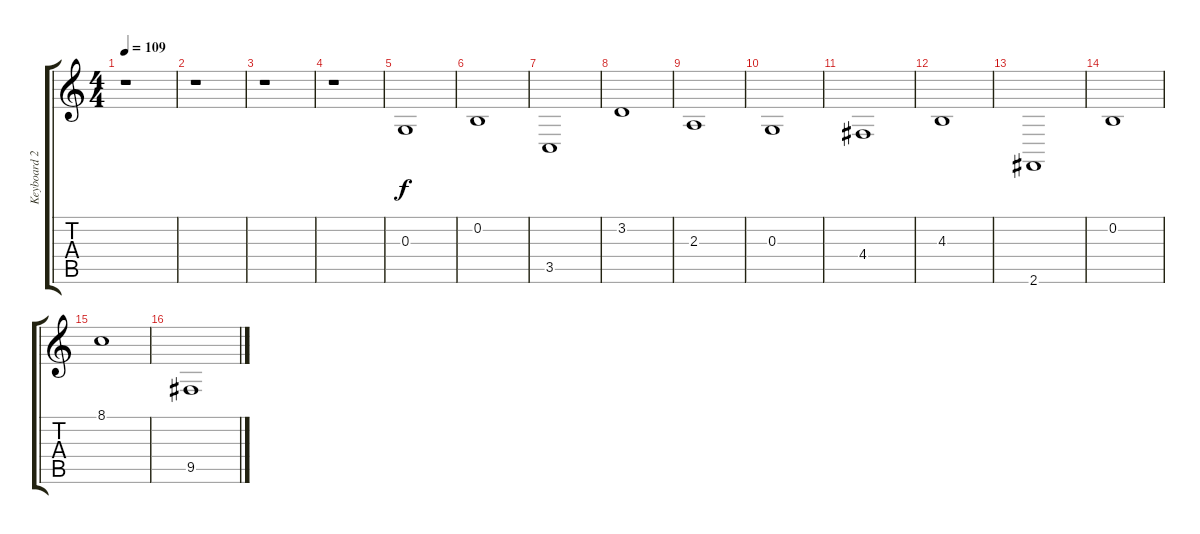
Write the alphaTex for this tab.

\track ("Keyboard 2" "Keyboard 2") {instrument stringensemble1}
\staff {score tabs}
\tuning (E4 B3 G3 D3 A2 E2) {hide}
\ts (4 4)
\tempo 109
\clef g2
\ks c
r.1{dy f} |
r.1 |
r.1 |
r.1 |
0.3.1{instrument helicopter} |
0.2.1 |
3.5.1 |
3.2.1 |
2.3.1 |
0.3.1 |
4.4.1 |
4.3.1 |
2.6.1 |
0.2.1 |
8.1.1 |
9.5.1
